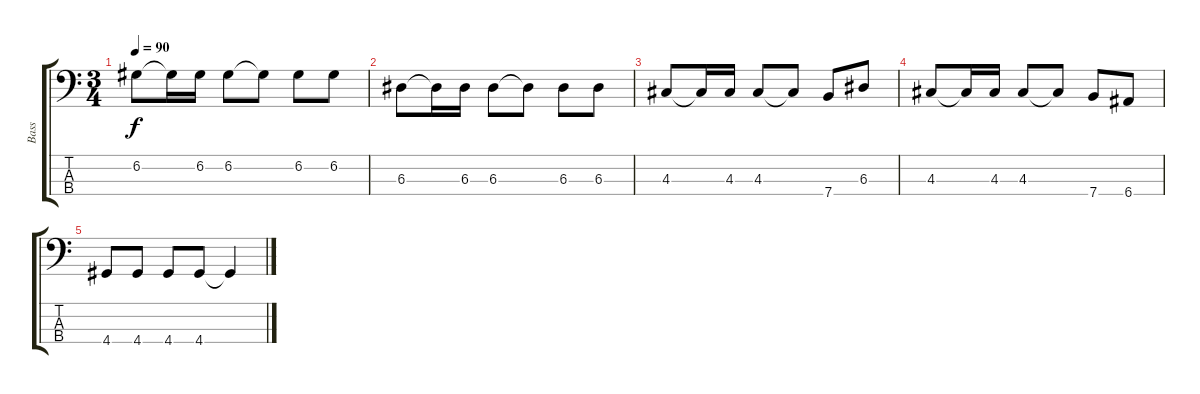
\track ("Bass" "Bass") {instrument electricbassfinger}
\staff {score tabs}
\tuning (G2 D2 A1 E1) {hide}
\ts (3 4)
\tempo 90
\clef f4
\ks c
6.2.8{dy f} 6.2{t}.16 6.2.16 6.2.8 6.2{t}.8 6.2.8 6.2.8 |
6.3.8 6.3{t}.16 6.3.16 6.3.8 6.3{t}.8 6.3.8 6.3.8 |
4.3.8 4.3{t}.16 4.3.16 4.3.8 4.3{t}.8 7.4.8 6.3.8 |
4.3.8 4.3{t}.16 4.3.16 4.3.8 4.3{t}.8 7.4.8 6.4.8 |
4.4.8 4.4.8 4.4.8 4.4.8 4.4{t}.4
